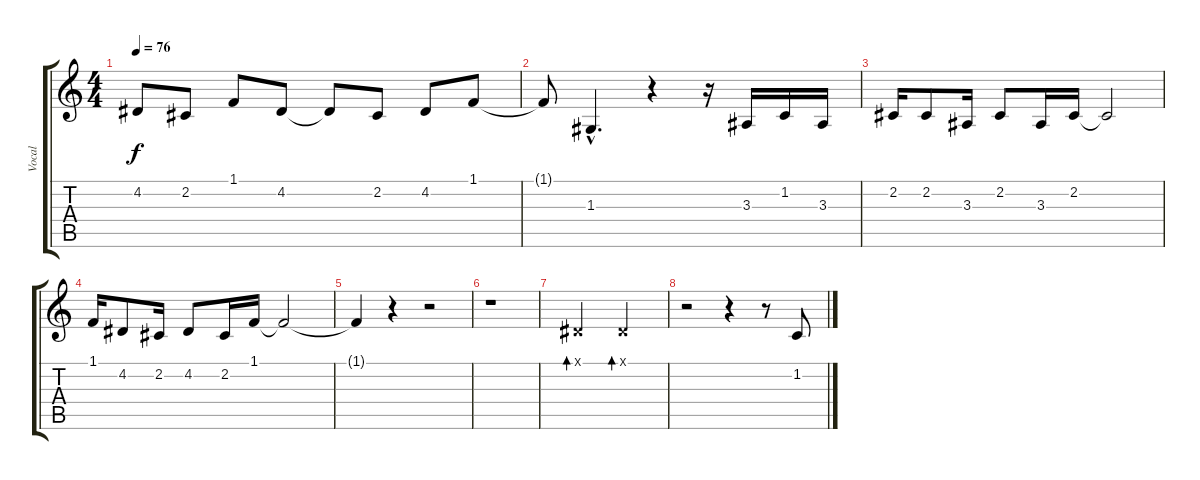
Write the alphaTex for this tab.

\track ("Vocal" "Vocal") {instrument synthvoice}
\staff {score tabs}
\tuning (E4 B3 G3 D3 A2 E2) {hide}
\ts (4 4)
\tempo 76
\clef g2
\ks c
4.2{t}.8{dy f} 2.2.8 1.1.8 4.2.8 4.2{t}.8 2.2.8 4.2.8 1.1.8 |
1.1{t}.8 1.3{hac}.4{d} r.4 r.16 3.3.16 1.2.16 3.3.16 |
2.2.16 2.2.8 3.3.16 2.2.8 3.3.16 2.2.16 2.2{t}.2 |
1.1.16 4.2.8 2.2.16 4.2.8 2.2.16 1.1.16 1.1{t}.2 |
1.1{t}.4 r.4 r.2 |
r.1 |
-1.1{x}.2{bd 30} -1.1{x}.2{bd 30} |
r.2 r.4 r.8 1.2.8
